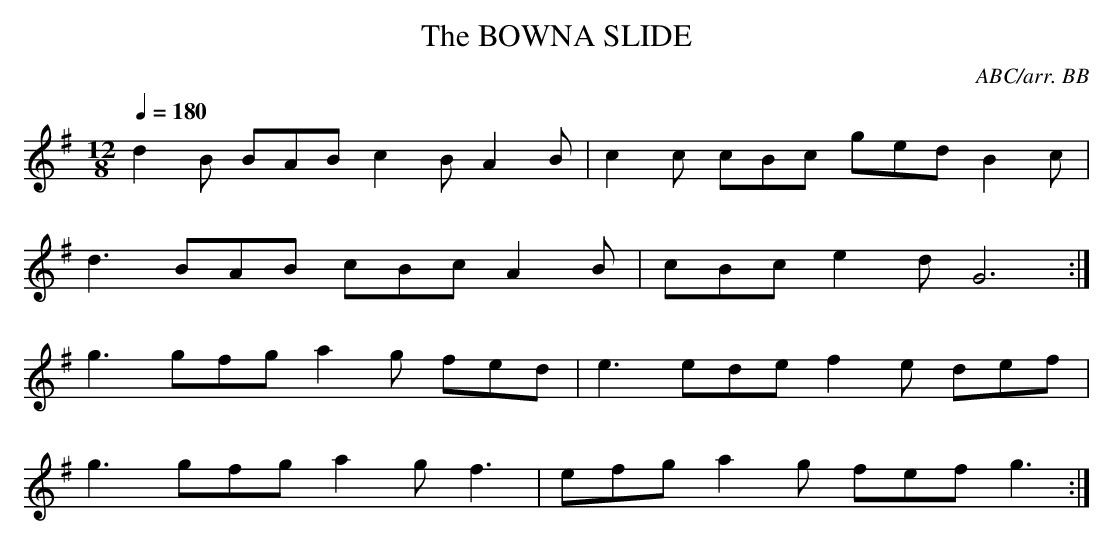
X:1
T:BOWNA SLIDE, The
C:ABC/arr. BB
Q:1/4=180
L:1/8
M:12/8
K:G
d2 B BAB c2 B A2 B|c2 c cBc ged B2 c|
d3 BAB cBc A2 B|cBc e2d G6:|
g3 gfg a2 g fed|e3 ede f2 e def|
g3 gfg a2 g f3|efg a2g fef g3:|
